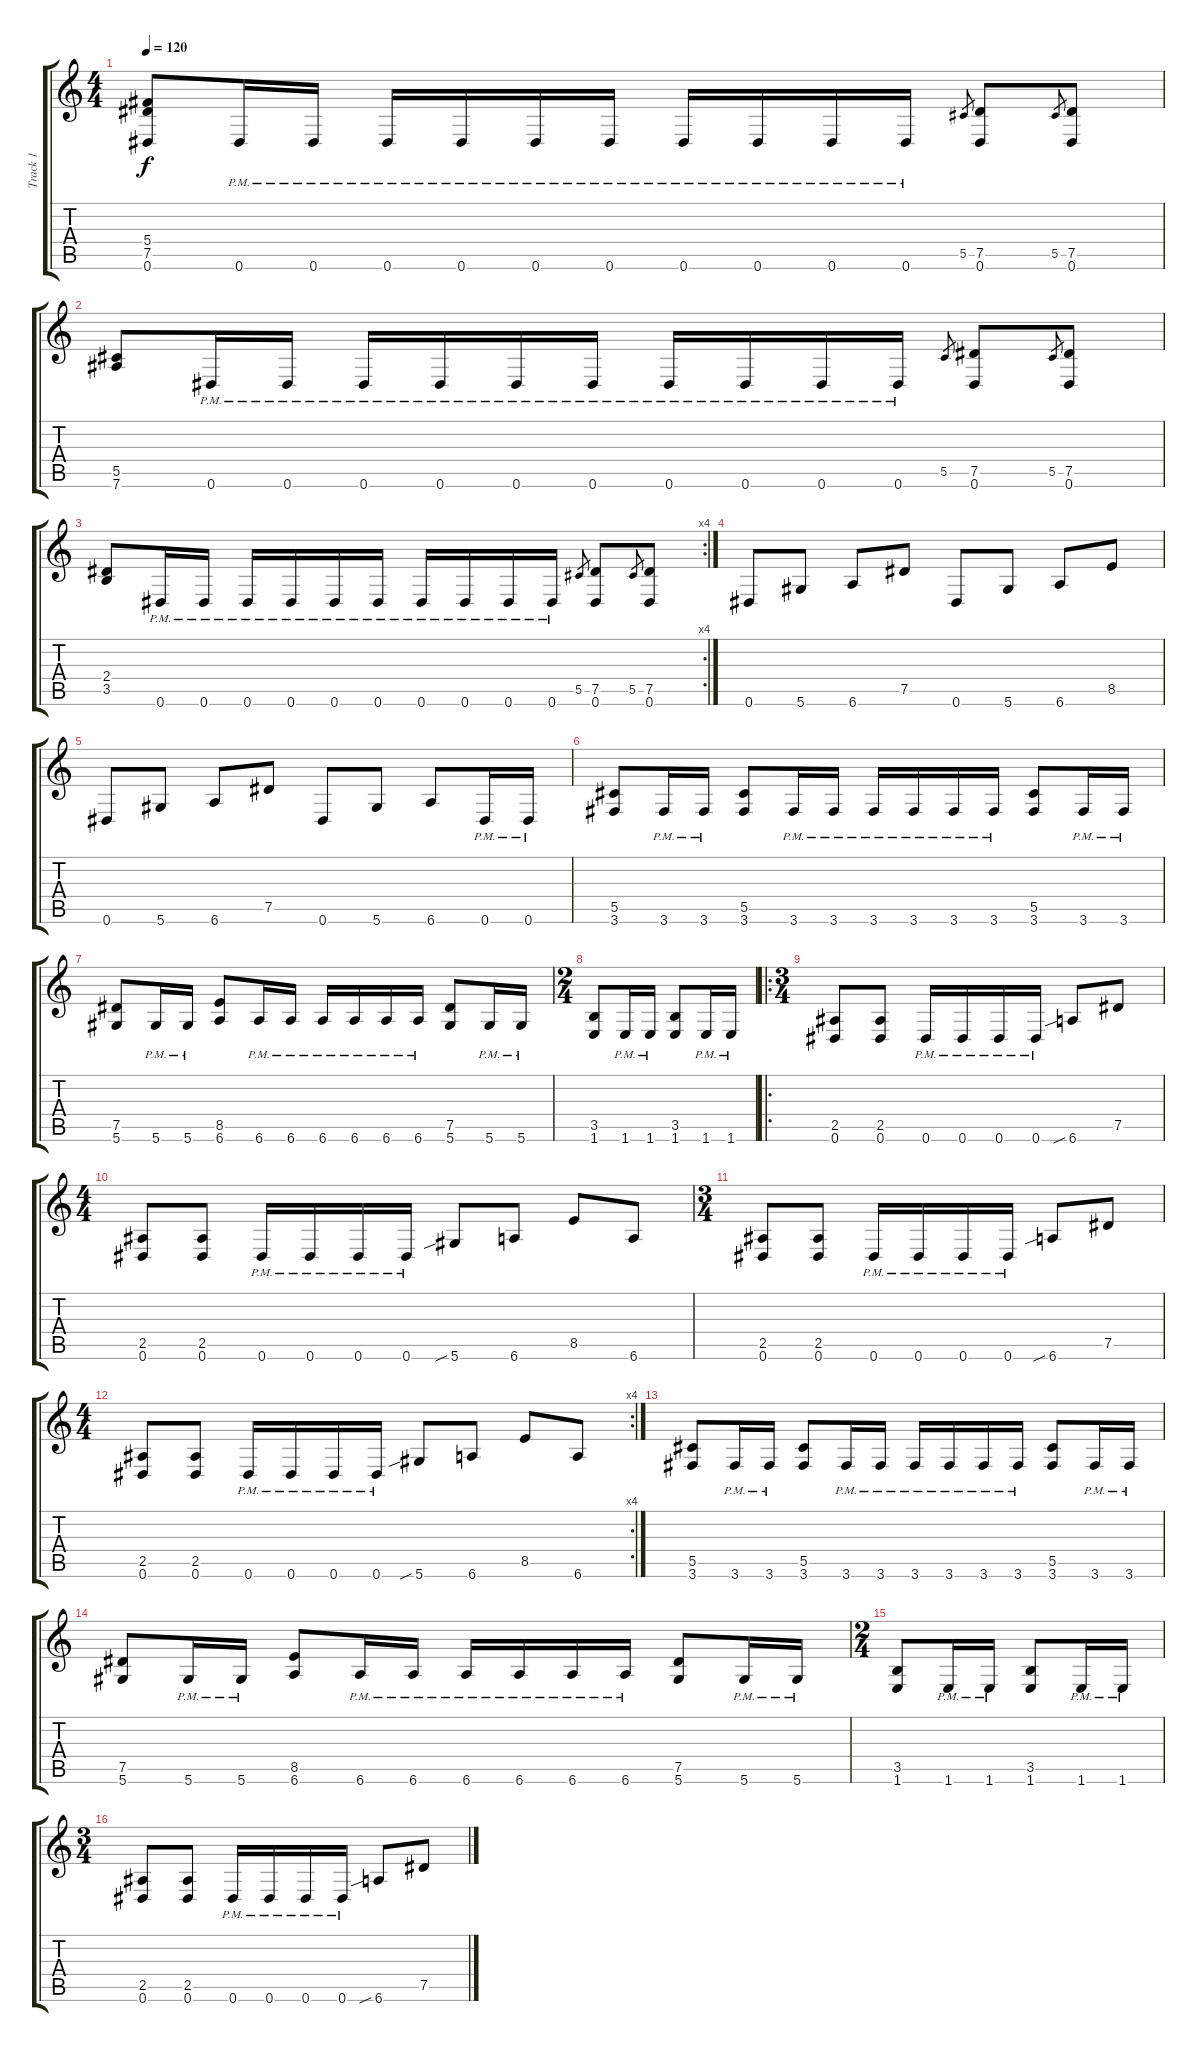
\track ("Track 1" "Track 1") {instrument distortionguitar}
\staff {score tabs}
\tuning (Eb4 Bb3 Gb3 Db3 Ab2 Eb2) {hide}
\ts (4 4)
\tempo 120
\clef g2
\ks c
(5.4 7.5 0.6).8{dy f} 0.6{pm}.16 0.6{pm}.16 0.6{pm}.16 0.6{pm}.16 0.6{pm}.16 0.6{pm}.16 0.6{pm}.16 0.6{pm}.16 0.6{pm}.16 0.6{pm}.16 5.5.8{gr} (7.5 0.6).8 5.5.8{gr} (7.5 0.6).8 |
(5.5 7.6).8 0.6{pm}.16 0.6{pm}.16 0.6{pm}.16 0.6{pm}.16 0.6{pm}.16 0.6{pm}.16 0.6{pm}.16 0.6{pm}.16 0.6{pm}.16 0.6{pm}.16 5.5.8{gr} (7.5 0.6).8 5.5.8{gr} (7.5 0.6).8 |
\rc 4
(2.4 3.5).8 0.6{pm}.16 0.6{pm}.16 0.6{pm}.16 0.6{pm}.16 0.6{pm}.16 0.6{pm}.16 0.6{pm}.16 0.6{pm}.16 0.6{pm}.16 0.6{pm}.16 5.5.8{gr} (7.5 0.6).8 5.5.8{gr} (7.5 0.6).8 |
0.6.8 5.6.8 6.6.8 7.5.8 0.6.8 5.6.8 6.6.8 8.5.8 |
0.6.8 5.6.8 6.6.8 7.5.8 0.6.8 5.6.8 6.6.8 0.6{pm}.16 0.6{pm}.16 |
(5.5 3.6).8 3.6{pm}.16 3.6{pm}.16 (5.5 3.6).8 3.6{pm}.16 3.6{pm}.16 3.6{pm}.16 3.6{pm}.16 3.6{pm}.16 3.6{pm}.16 (5.5 3.6).8 3.6{pm}.16 3.6{pm}.16 |
(7.5 5.6).8 5.6{pm}.16 5.6{pm}.16 (8.5 6.6).8 6.6{pm}.16 6.6{pm}.16 6.6{pm}.16 6.6{pm}.16 6.6{pm}.16 6.6{pm}.16 (7.5 5.6).8 5.6{pm}.16 5.6{pm}.16 |
\ts (2 4)
(3.5 1.6).8 1.6{pm}.16 1.6{pm}.16 (3.5 1.6).8 1.6{pm}.16 1.6{pm}.16 |
\ro
\ts (3 4)
(2.5 0.6).8 (2.5 0.6).8 0.6{pm}.16 0.6{pm}.16 0.6{pm}.16 0.6{pm}.16 6.6{sib}.8 7.5.8 |
\ts (4 4)
(2.5 0.6).8 (2.5 0.6).8 0.6{pm}.16 0.6{pm}.16 0.6{pm}.16 0.6{pm}.16 5.6{sib}.8 6.6.8 8.5.8 6.6.8 |
\ts (3 4)
(2.5 0.6).8 (2.5 0.6).8 0.6{pm}.16 0.6{pm}.16 0.6{pm}.16 0.6{pm}.16 6.6{sib}.8 7.5.8 |
\rc 4
\ts (4 4)
(2.5 0.6).8 (2.5 0.6).8 0.6{pm}.16 0.6{pm}.16 0.6{pm}.16 0.6{pm}.16 5.6{sib}.8 6.6.8 8.5.8 6.6.8 |
(5.5 3.6).8 3.6{pm}.16 3.6{pm}.16 (5.5 3.6).8 3.6{pm}.16 3.6{pm}.16 3.6{pm}.16 3.6{pm}.16 3.6{pm}.16 3.6{pm}.16 (5.5 3.6).8 3.6{pm}.16 3.6{pm}.16 |
(7.5 5.6).8 5.6{pm}.16 5.6{pm}.16 (8.5 6.6).8 6.6{pm}.16 6.6{pm}.16 6.6{pm}.16 6.6{pm}.16 6.6{pm}.16 6.6{pm}.16 (7.5 5.6).8 5.6{pm}.16 5.6{pm}.16 |
\ts (2 4)
(3.5 1.6).8 1.6{pm}.16 1.6{pm}.16 (3.5 1.6).8 1.6{pm}.16 1.6{pm}.16 |
\ts (3 4)
(2.5 0.6).8 (2.5 0.6).8 0.6{pm}.16 0.6{pm}.16 0.6{pm}.16 0.6{pm}.16 6.6{sib}.8 7.5.8
